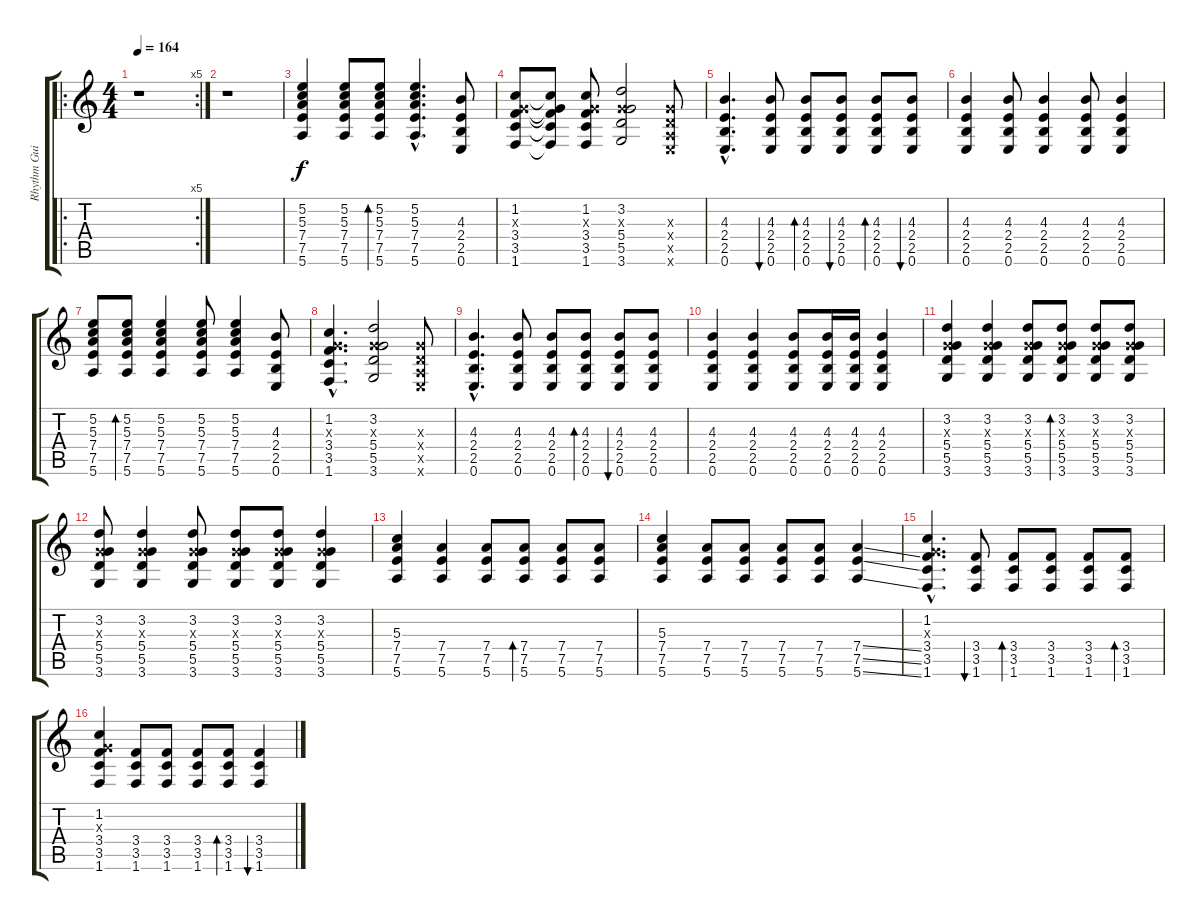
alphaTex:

\track ("Rhythm Guitar" "Rhythm Gui") {instrument distortionguitar}
\staff {score tabs}
\tuning (E4 B3 G3 D3 A2 E2) {hide}
\ro
\rc 5
\ts (4 4)
\tempo 164
\clef g2
\ks c
r.1{dy f instrument distortionguitar} |
r.1 |
(5.2 5.3 7.4 7.5 5.6).4 (5.2 5.3 7.4 7.5 5.6).8 (5.2 5.3 7.4 7.5 5.6).8{bd 240} (5.2{hac} 5.3{hac} 7.4{hac} 7.5{hac} 5.6{hac}).4{d} (4.3 2.4 2.5 0.6).8 |
(1.2 0.3{x} 3.4 3.5 1.6).8 (1.2{t} 0.3{t} 3.4{t} 3.5{t} 1.6{t}).8 (1.2 0.3{x} 3.4 3.5 1.6).8 (3.2 0.3{x} 5.4 5.5 3.6).2 (0.3{x} 0.4{x} 0.5{x} 0.6{x}).8 |
(4.3{hac} 2.4{hac} 2.5{hac} 0.6{hac}).4{d} (4.3 2.4 2.5 0.6).8{bu 240} (4.3 2.4 2.5 0.6).8{bd 240} (4.3 2.4 2.5 0.6).8{bu 240} (4.3 2.4 2.5 0.6).8{bd 240} (4.3 2.4 2.5 0.6).8{bu 240} |
(4.3 2.4 2.5 0.6).4 (4.3 2.4 2.5 0.6).8 (4.3 2.4 2.5 0.6).4 (4.3 2.4 2.5 0.6).8 (4.3 2.4 2.5 0.6).4 |
(5.2 5.3 7.4 7.5 5.6).8 (5.2 5.3 7.4 7.5 5.6).8{bd 240} (5.2 5.3 7.4 7.5 5.6).4 (5.2 5.3 7.4 7.5 5.6).8 (5.2 5.3 7.4 7.5 5.6).4 (4.3 2.4 2.5 0.6).8 |
(1.2{hac} 0.3{hac x} 3.4{hac} 3.5{hac} 1.6{hac}).4{d} (3.2 0.3{x} 5.4 5.5 3.6).2 (0.3{x} 0.4{x} 0.5{x} 0.6{x}).8 |
(4.3{hac} 2.4{hac} 2.5{hac} 0.6{hac}).4{d} (4.3 2.4 2.5 0.6).8 (4.3 2.4 2.5 0.6).8 (4.3 2.4 2.5 0.6).8{bd 240} (4.3 2.4 2.5 0.6).8{bu 240} (4.3 2.4 2.5 0.6).8 |
(4.3 2.4 2.5 0.6).4 (4.3 2.4 2.5 0.6).4 (4.3 2.4 2.5 0.6).8 (4.3 2.4 2.5 0.6).16 (4.3 2.4 2.5 0.6).16 (4.3 2.4 2.5 0.6).4 |
(3.2 0.3{x} 5.4 5.5 3.6).4 (3.2 0.3{x} 5.4 5.5 3.6).4 (3.2 0.3{x} 5.4 5.5 3.6).8 (3.2 0.3{x} 5.4 5.5 3.6).8{bd 240} (3.2 0.3{x} 5.4 5.5 3.6).8 (3.2 0.3{x} 5.4 5.5 3.6).8 |
(3.2 0.3{x} 5.4 5.5 3.6).8 (3.2 0.3{x} 5.4 5.5 3.6).4 (3.2 0.3{x} 5.4 5.5 3.6).8 (3.2 0.3{x} 5.4 5.5 3.6).8 (3.2 0.3{x} 5.4 5.5 3.6).8 (3.2 0.3{x} 5.4 5.5 3.6).4 |
(5.3 7.4 7.5 5.6).4 (7.4 7.5 5.6).4 (7.4 7.5 5.6).8 (7.4 7.5 5.6).8{bd 240} (7.4 7.5 5.6).8 (7.4 7.5 5.6).8 |
(5.3 7.4 7.5 5.6).4 (7.4 7.5 5.6).8 (7.4 7.5 5.6).8 (7.4 7.5 5.6).8 (7.4 7.5 5.6).8 (7.4{ss} 7.5{ss} 5.6{ss}).4 |
(1.2{hac} 0.3{hac x} 3.4{hac} 3.5{hac} 1.6{hac}).4{d} (3.4 3.5 1.6).8{bu 240} (3.4 3.5 1.6).8{bd 240} (3.4 3.5 1.6).8 (3.4 3.5 1.6).8 (3.4 3.5 1.6).8{bd 240} |
(1.2 0.3{x} 3.4 3.5 1.6).4 (3.4 3.5 1.6).8 (3.4 3.5 1.6).8 (3.4 3.5 1.6).8 (3.4 3.5 1.6).8{bd 240} (3.4{ss} 3.5{ss} 1.6{ss}).4{bu 240}
